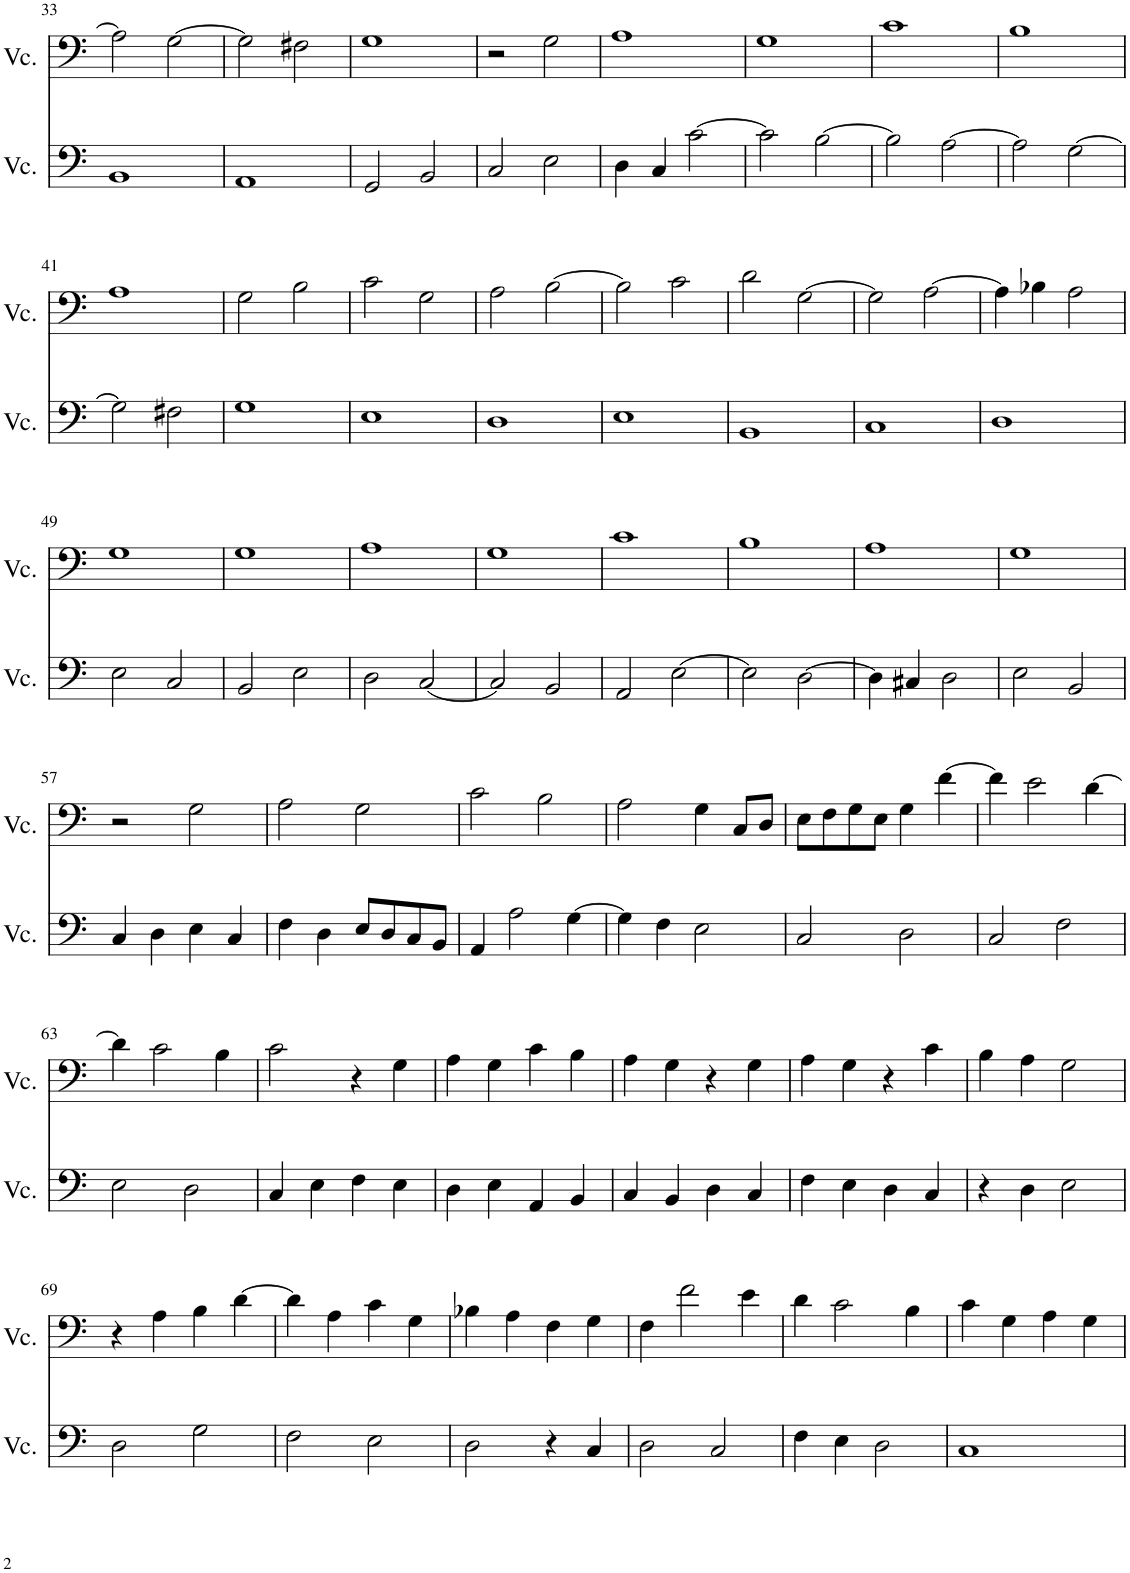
**kern	**kern
*part2	*part1
*staff2	*staff1
*I"Violoncello2	*I"Violoncello1
*I'Vc.	*I'Vc.
!!LO:PB:g=z
*clefF4	*clefF4
*k[]	*k[]
*M4/4	*M4/4
=33	=33
1BB	2A\]
.	[2G\
=34	=34
1AA	2G\]
.	2F#X\
=35	=35
2GG/	1G
2BB/	.
=36	=36
2C/	2r
2E\	2G\
=37	=37
4D\	1A
4C/	.
[2c\	.
=38	=38
2c\]	1G
[2B\	.
=39	=39
2B\]	1c
[2A\	.
=40	=40
2A\]	1B
[2G\	.
!!LO:LB:g=z
=41	=41
2G\]	1A
2F#X\	.
=42	=42
1G	2G\
.	2B\
=43	=43
1E	2c\
.	2G\
=44	=44
1D	2A\
.	[2B\
=45	=45
1E	2B\]
.	2c\
=46	=46
1BB	2d\
.	[2G\
=47	=47
1C	2G\]
.	[2A\
=48	=48
1D	4A\]
.	4B-X\
.	2A\
!!LO:LB:g=z
=49	=49
2E\	1G
2C/	.
=50	=50
2BB/	1G
2E\	.
=51	=51
2D\	1A
[2C/	.
=52	=52
2C/]	1G
2BB/	.
=53	=53
2AA/	1c
[2E\	.
=54	=54
2E\]	1B
[2D\	.
=55	=55
4D\]	1A
4C#X/	.
2D\	.
=56	=56
2E\	1G
2BB/	.
!!LO:LB:g=z
=57	=57
4C/	2r
4D\	.
4E\	2G\
4C/	.
=58	=58
4F\	2A\
4D\	.
8E/L	2G\
8D/	.
8C/	.
8BB/J	.
=59	=59
4AA/	2c\
2A\	.
.	2B\
[4G\	.
=60	=60
4G\]	2A\
4F\	.
2E\	4G\
.	8C/L
.	8D/J
=61	=61
2C/	8E\L
.	8F\
.	8G\
.	8E\J
2D\	4G\
.	[4f\
=62	=62
2C/	4f\]
.	2e\
2F\	.
.	[4d\
!!LO:LB:g=z
=63	=63
2E\	4d\]
.	2c\
2D\	.
.	4B\
=64	=64
4C/	2c\
4E\	.
4F\	4r
4E\	4G\
=65	=65
4D\	4A\
4E\	4G\
4AA/	4c\
4BB/	4B\
=66	=66
4C/	4A\
4BB/	4G\
4D\	4r
4C/	4G\
=67	=67
4F\	4A\
4E\	4G\
4D\	4r
4C/	4c\
=68	=68
4r	4B\
4D\	4A\
2E\	2G\
!!LO:LB:g=z
=69	=69
2D\	4r
.	4A\
2G\	4B\
.	[4d\
=70	=70
2F\	4d\]
.	4A\
2E\	4c\
.	4G\
=71	=71
2D\	4B-X\
.	4A\
4r	4F\
4C/	4G\
=72	=72
2D\	4F\
.	2f\
2C/	.
.	4e\
=73	=73
4F\	4d\
4E\	2c\
2D\	.
.	4B\
=74	=74
1C	4c\
.	4G\
.	4A\
.	4G\
=	=
*-	*-
